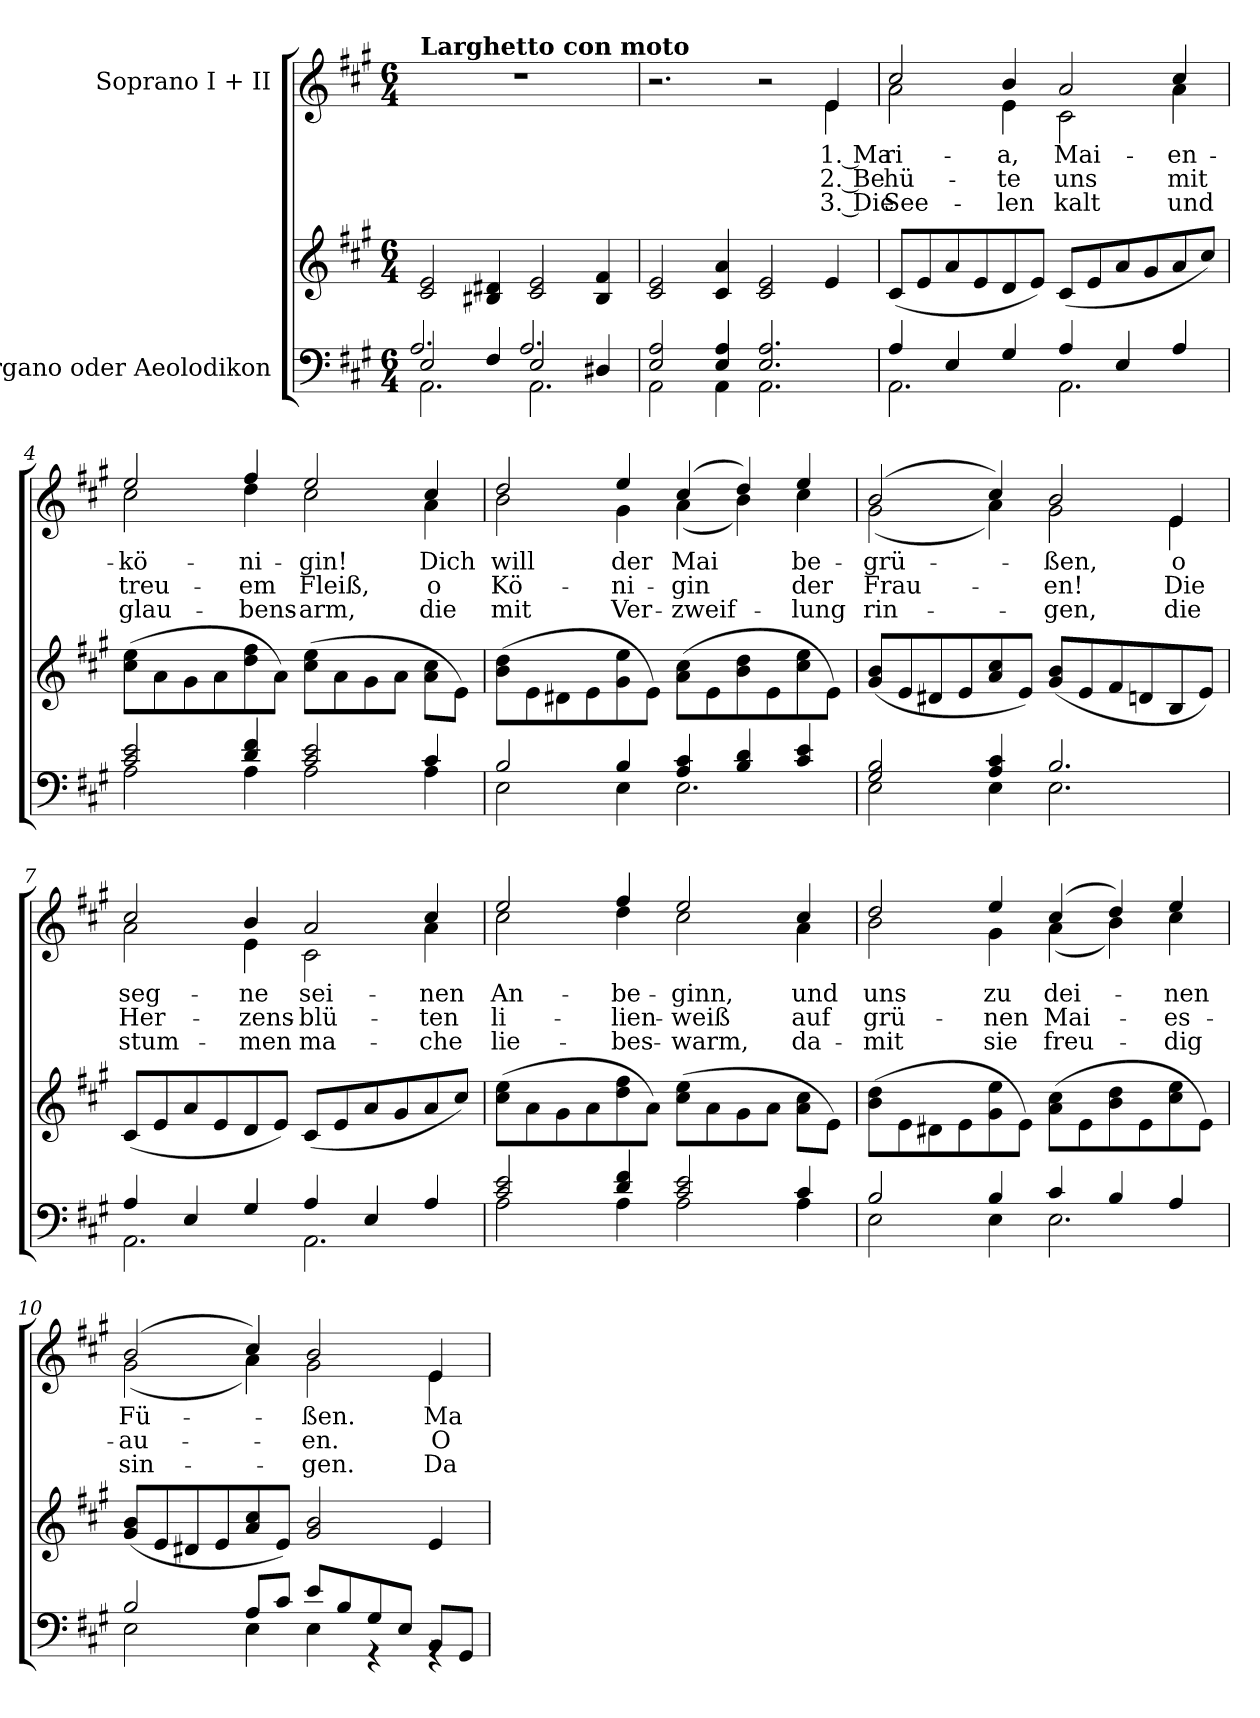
**kern	**kern	**kern	**text	**text	**text
*part2	*part2	*part1	*part1	*part1	*part1
*staff3	*staff2	*staff1	*staff1	*staff1	*staff1
*I"Organo oder Aeolodikon	*	*I"Soprano I + II	*	*	*
*clefF4	*clefG2	*clefG2	*	*	*
*k[f#c#g#]	*k[f#c#g#]	*k[f#c#g#]	*	*	*
*M6/4	*M6/4	*M6/4	*	*	*
=1	=1	=1	=1	=1	=1
*^	*	*	*	*	*
*	*^	*	*	*	*	*
!	!	!	!	!LO:TX:a:B:t=Larghetto con moto	!	!	!
2E/	2.AA\	2.A/	2c#/ 2e/	1.r	.	.	.
4F#/	.	.	4B#X/ 4d#X/	.	.	.	.
2E/	2.AA\	2.A/	2c#/ 2e/	.	.	.	.
4D#X/	.	.	4B#/ 4f#/	.	.	.	.
*	*v	*v	*	*	*	*	*
=2	=2	=2	=2	=2	=2	=2
*	*	*	*^	*	*	*
2E/ 2A/	2AA\	2c#/ 2e/	2.r	2.ryy	.	.	.
4E/ 4A/	4AA\	4c#/ 4a/	.	.	.	.	.
2.E/ 2.A/	2.AA\	2c#/ 2e/	2r	2ryy	.	.	.
!	!	!	!	!	!LO:LY:b	!LO:LY:b	!LO:LY:b
.	.	4e/	4e/	4e\	1. Ma-	2. Be-	3. Die
=3	=3	=3	=3	=3	=3	=3	=3
!	!	!	!	!	!LO:LY:b	!LO:LY:b	!LO:LY:b
4A/	2.AA\	(8c#/L	2cc#/	2a\	-ri-	-hü-	See-
.	.	8e/	.	.	.	.	.
4E/	.	8a/	.	.	.	.	.
.	.	8e/	.	.	.	.	.
!	!	!	!	!	!LO:LY:b	!LO:LY:b	!LO:LY:b
4G#/	.	8d/	4b/	4e\	-a,	-te	-len
.	.	8e/J)	.	.	.	.	.
!	!	!	!	!	!LO:LY:b	!LO:LY:b	!LO:LY:b
4A/	2.AA\	(8c#/L	2a/	2c#\	Mai-	uns	kalt
.	.	8e/	.	.	.	.	.
4E/	.	8a/	.	.	.	.	.
.	.	8g#/	.	.	.	.	.
!	!	!	!	!	!LO:LY:b	!LO:LY:b	!LO:LY:b
4A/	.	8a/	4cc#/	4a\	-en-	mit	und
.	.	8cc#/J)	.	.	.	.	.
!!LO:LB:g=z	!!
=4	=4	=4	=4	=4	=4	=4	=4
!	!	!	!	!	!LO:LY:b	!LO:LY:b	!LO:LY:b
2c#/ 2e/	2A\	(8cc#\ 8ee\L	2ee/	2cc#\	-kö-	treu-	glau-
.	.	8a\	.	.	.	.	.
.	.	8g#\	.	.	.	.	.
.	.	8a\	.	.	.	.	.
!	!	!	!	!	!LO:LY:b	!LO:LY:b	!LO:LY:b
4d/ 4f#/	4A\	8dd\ 8ff#\	4ff#/	4dd\	-ni-	-em	-bens-
.	.	8a\J)	.	.	.	.	.
!	!	!	!	!	!LO:LY:b	!LO:LY:b	!LO:LY:b
2c#/ 2e/	2A\	(8cc#\ 8ee\L	2ee/	2cc#\	-gin!	Fleiß,	-arm,
.	.	8a\	.	.	.	.	.
.	.	8g#\	.	.	.	.	.
.	.	8a\J	.	.	.	.	.
!	!	!	!	!	!LO:LY:b	!LO:LY:b	!LO:LY:b
4c#/	4A\	8a\ 8cc#\L	4cc#/	4a\	Dich	o	die
.	.	8e\J)	.	.	.	.	.
=5	=5	=5	=5	=5	=5	=5	=5
!	!	!	!	!	!LO:LY:b	!LO:LY:b	!LO:LY:b
2B/	2E\	(8b\ 8dd\L	2dd/	2b\	will	Kö-	mit
.	.	8e\	.	.	.	.	.
.	.	8d#X\	.	.	.	.	.
.	.	8e\	.	.	.	.	.
!	!	!	!	!	!LO:LY:b	!LO:LY:b	!LO:LY:b
4B/	4E\	8g#\ 8ee\	4ee/	4g#\	der	-ni-	Ver-
.	.	8e\J)	.	.	.	.	.
!	!	!	!	!	!LO:LY:b	!LO:LY:b	!LO:LY:b
4A/ 4c#/	2.E\	(8a\ 8cc#\L	(4cc#/	(4a\	Mai	-gin	-zweif-
.	.	8e\	.	.	.	.	.
4B/ 4d/	.	8b\ 8dd\	4dd/)	4b\)	.	.	.
.	.	8e\	.	.	.	.	.
!	!	!	!	!	!LO:LY:b	!LO:LY:b	!LO:LY:b
4c#/ 4e/	.	8cc#\ 8ee\	4ee/	4cc#\	be-	der	-lung
.	.	8e\J)	.	.	.	.	.
=6	=6	=6	=6	=6	=6	=6	=6
!	!	!	!	!	!LO:LY:b	!LO:LY:b	!LO:LY:b
2G#/ 2B/	2E\	(8g#/ 8b/L	(2b/	(2g#\	-grü-	Frau-	rin-
.	.	8e/	.	.	.	.	.
.	.	8d#X/	.	.	.	.	.
.	.	8e/	.	.	.	.	.
4A/ 4c#/	4E\	8a/ 8cc#/	4cc#/)	4a\)	.	.	.
.	.	8e/J)	.	.	.	.	.
!	!	!	!	!	!LO:LY:b	!LO:LY:b	!LO:LY:b
2.B/	2.E\	(8g#/ 8b/L	2b/	2g#\	-ßen,	-en!	-gen,
.	.	8e/	.	.	.	.	.
.	.	8f#/	.	.	.	.	.
.	.	8dn/	.	.	.	.	.
!	!	!	!	!	!LO:LY:b	!LO:LY:b	!LO:LY:b
.	.	8B/	4e/	4e\	o	Die	die
.	.	8e/J)	.	.	.	.	.
!!LO:LB:g=z	!!
=7	=7	=7	=7	=7	=7	=7	=7
!	!	!	!	!	!LO:LY:b	!LO:LY:b	!LO:LY:b
4A/	2.AA\	(8c#/L	2cc#/	2a\	seg-	Her-	stum-
.	.	8e/	.	.	.	.	.
4E/	.	8a/	.	.	.	.	.
.	.	8e/	.	.	.	.	.
!	!	!	!	!	!LO:LY:b	!LO:LY:b	!LO:LY:b
4G#/	.	8d/	4b/	4e\	-ne	-zens-	-men
.	.	8e/J)	.	.	.	.	.
!	!	!	!	!	!LO:LY:b	!LO:LY:b	!LO:LY:b
4A/	2.AA\	(8c#/L	2a/	2c#\	sei-	-blü-	ma-
.	.	8e/	.	.	.	.	.
4E/	.	8a/	.	.	.	.	.
.	.	8g#/	.	.	.	.	.
!	!	!	!	!	!LO:LY:b	!LO:LY:b	!LO:LY:b
4A/	.	8a/	4cc#/	4a\	-nen	-ten	-che
.	.	8cc#/J)	.	.	.	.	.
=8	=8	=8	=8	=8	=8	=8	=8
!	!	!	!	!	!LO:LY:b	!LO:LY:b	!LO:LY:b
2c#/ 2e/	2A\	(8cc#\ 8ee\L	2ee/	2cc#\	An-	li-	lie-
.	.	8a\	.	.	.	.	.
.	.	8g#\	.	.	.	.	.
.	.	8a\	.	.	.	.	.
!	!	!	!	!	!LO:LY:b	!LO:LY:b	!LO:LY:b
4d/ 4f#/	4A\	8dd\ 8ff#\	4ff#/	4dd\	-be-	-lien-	-bes-
.	.	8a\J)	.	.	.	.	.
!	!	!	!	!	!LO:LY:b	!LO:LY:b	!LO:LY:b
2c#/ 2e/	2A\	(8cc#\ 8ee\L	2ee/	2cc#\	-ginn,	-weiß	-warm,
.	.	8a\	.	.	.	.	.
.	.	8g#\	.	.	.	.	.
.	.	8a\J	.	.	.	.	.
!	!	!	!	!	!LO:LY:b	!LO:LY:b	!LO:LY:b
4c#/	4A\	8a\ 8cc#\L	4cc#/	4a\	und	auf	da-
.	.	8e\J)	.	.	.	.	.
=9	=9	=9	=9	=9	=9	=9	=9
!	!	!	!	!	!LO:LY:b	!LO:LY:b	!LO:LY:b
2B/	2E\	(8b\ 8dd\L	2dd/	2b\	uns	grü-	-mit
.	.	8e\	.	.	.	.	.
.	.	8d#X\	.	.	.	.	.
.	.	8e\	.	.	.	.	.
!	!	!	!	!	!LO:LY:b	!LO:LY:b	!LO:LY:b
4B/	4E\	8g#\ 8ee\	4ee/	4g#\	zu	-nen	sie
.	.	8e\J)	.	.	.	.	.
!	!	!	!	!	!LO:LY:b	!LO:LY:b	!LO:LY:b
4c#/	2.E\	(8a\ 8cc#\L	(4cc#/	(4a\	dei-	Mai-	freu-
.	.	8e\	.	.	.	.	.
4B/	.	8b\ 8dd\	4dd/)	4b\)	.	.	.
.	.	8e\	.	.	.	.	.
!	!	!	!	!	!LO:LY:b	!LO:LY:b	!LO:LY:b
4A/	.	8cc#\ 8ee\	4ee/	4cc#\	-nen	-es-	-dig
.	.	8e\J)	.	.	.	.	.
!!LO:PB:g=z	!!
=10	=10	=10	=10	=10	=10	=10	=10
!	!	!	!	!	!LO:LY:b	!LO:LY:b	!LO:LY:b
2B/	2E\	(8g#/ 8b/L	(2b/	(2g#\	Fü-	-au-	sin-
.	.	8e/	.	.	.	.	.
.	.	8d#X/	.	.	.	.	.
.	.	8e/	.	.	.	.	.
8A/L	4E\	8a/ 8cc#/	4cc#/)	4a\)	.	.	.
8c#/J	.	8e/J)	.	.	.	.	.
!	!	!	!	!	!LO:LY:b	!LO:LY:b	!LO:LY:b
8e/L	4E\	2g#/ 2b/	2b/	2g#\	-ßen.	-en.	-gen.
8B/	.	.	.	.	.	.	.
8G#/	4r	.	.	.	.	.	.
8E/J	.	.	.	.	.	.	.
!	!	!	!	!	!LO:LY:b	!LO:LY:b	!LO:LY:b
8BB/L	4rGG	4e/	4e/	4e\	Ma-	O	Da-
8GG#/J	.	.	.	.	.	.	.
*v	*v	*	*v	*v	*	*	*
=	=	=	=	=	=
*-	*-	*-	*-	*-	*-
